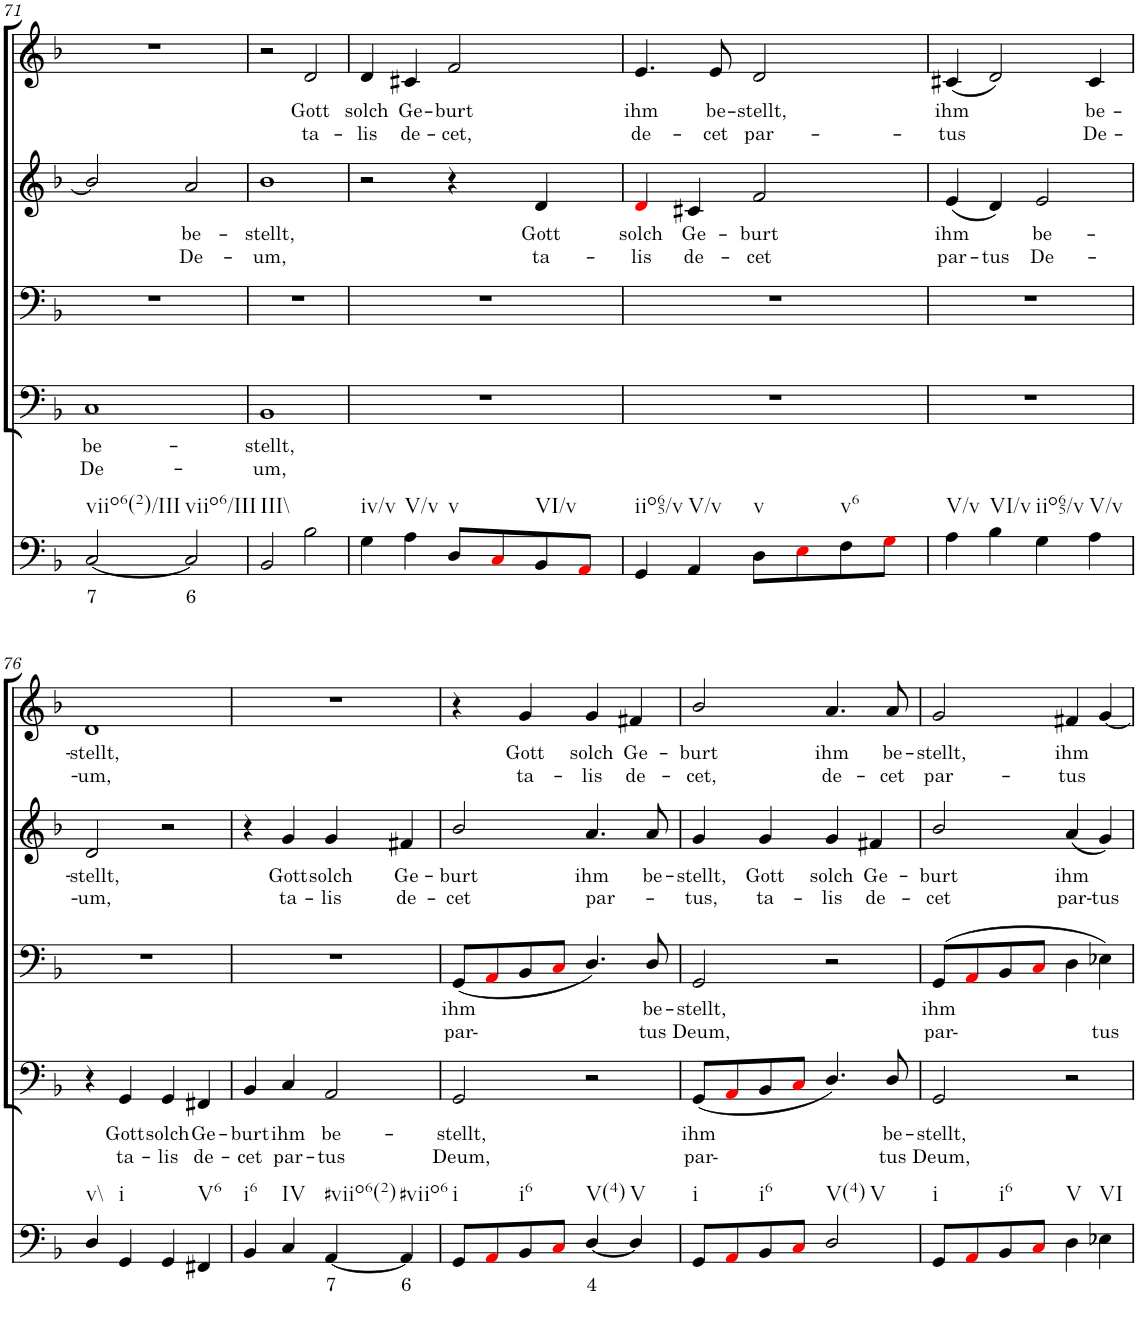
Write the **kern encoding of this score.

**kern	**text	**kern	**text	**text	**kern	**text	**text	**kern	**text	**text	**kern	**text	**text
*part5	*part5	*part4	*part4	*part4	*part3	*part3	*part3	*part2	*part2	*part2	*part1	*part1	*part1
*staff5	*staff5	*staff4	*staff4	*staff4	*staff3	*staff3	*staff3	*staff2	*staff2	*staff2	*staff1	*staff1	*staff1
*I"Continuo	*	*I"Bass II	*	*	*I"Bass I	*	*	*I"Soprano II	*	*	*I"Soprano I	*	*
!!LO:PB:g=z
*clefF4	*	*clefF4	*	*	*clefF4	*	*	*clefG2	*	*	*clefG2	*	*
*k[b-]	*	*k[b-]	*	*	*k[b-]	*	*	*k[b-]	*	*	*k[b-]	*	*
*M4/4	*	*M4/4	*	*	*M4/4	*	*	*M4/4	*	*	*M4/4	*	*
=71	=71	=71	=71	=71	=71	=71	=71	=71	=71	=71	=71	=71	=71
!LO:TX:b:t=viio6(2)/III	!	!	!	!	!	!	!	!	!	!	!	!	!
!	!LO:LY:b	!	!LO:LY:b	!LO:LY:b	!	!	!	!	!	!	!	!	!
[2C/	7	1C	be-	De-	1r	.	.	2b-/]	.	.	1r	.	.
!LO:TX:b:t=viio6/III	!	!	!	!	!	!	!	!	!	!	!	!	!
!	!LO:LY:b	!	!	!	!	!	!	!	!LO:LY:b	!LO:LY:b	!	!	!
2C/]	6	.	.	.	.	.	.	2a/	be-	De-	.	.	.
=72	=72	=72	=72	=72	=72	=72	=72	=72	=72	=72	=72	=72	=72
!LO:TX:b:t=III\\	!	!	!	!	!	!	!	!	!	!	!	!	!
!	!	!	!LO:LY:b	!LO:LY:b	!	!	!	!	!LO:LY:b	!LO:LY:b	!	!	!
2BB-/	.	1BB-	stellt,	um,	1r	.	.	1b-	stellt,	um,	2r	.	.
!	!	!	!	!	!	!	!	!	!	!	!	!LO:LY:b	!LO:LY:b
2B-\	.	.	.	.	.	.	.	.	.	.	2d/	Gott	ta-
=73	=73	=73	=73	=73	=73	=73	=73	=73	=73	=73	=73	=73	=73
!LO:TX:b:t=iv/v	!	!	!	!	!	!	!	!	!	!	!	!	!
!	!	!	!	!	!	!	!	!	!	!	!	!LO:LY:b	!LO:LY:b
4G\	.	1r	.	.	1r	.	.	2r	.	.	4d/	solch	lis
!LO:TX:b:t=V/v	!	!	!	!	!	!	!	!	!	!	!	!	!
!	!	!	!	!	!	!	!	!	!	!	!	!LO:LY:b	!LO:LY:b
4A\	.	.	.	.	.	.	.	.	.	.	4c#X/	Ge-	de-
!LO:TX:b:t=v	!	!	!	!	!	!	!	!	!	!	!	!	!
!	!	!	!	!	!	!	!	!	!	!	!	!LO:LY:b	!LO:LY:b
8D/L	.	.	.	.	.	.	.	4r	.	.	2f/	burt	cet,
8Ci/	.	.	.	.	.	.	.	.	.	.	.	.	.
!LO:TX:b:t=VI/v	!	!	!	!	!	!	!	!	!	!	!	!	!
!	!	!	!	!	!	!	!	!	!LO:LY:b	!LO:LY:b	!	!	!
8BB-/	.	.	.	.	.	.	.	4d/	Gott	ta-	.	.	.
8AAi/J	.	.	.	.	.	.	.	.	.	.	.	.	.
=74	=74	=74	=74	=74	=74	=74	=74	=74	=74	=74	=74	=74	=74
!LO:TX:b:t=iio65/v	!	!	!	!	!	!	!	!	!	!	!	!	!
!	!	!	!	!	!	!	!	!	!LO:LY:b	!LO:LY:b	!	!LO:LY:b	!LO:LY:b
4GG/	.	1r	.	.	1r	.	.	4di/	solch	lis	4.e/	ihm	de-
!LO:TX:b:t=V/v	!	!	!	!	!	!	!	!	!	!	!	!	!
!	!	!	!	!	!	!	!	!	!LO:LY:b	!LO:LY:b	!	!	!
4AA/	.	.	.	.	.	.	.	4c#X/	Ge-	de-	.	.	.
!	!	!	!	!	!	!	!	!	!	!	!	!LO:LY:b	!LO:LY:b
.	.	.	.	.	.	.	.	.	.	.	8e/	be-	cet
!LO:TX:b:t=v	!	!	!	!	!	!	!	!	!	!	!	!	!
!	!	!	!	!	!	!	!	!	!LO:LY:b	!LO:LY:b	!	!LO:LY:b	!LO:LY:b
8D\L	.	.	.	.	.	.	.	2f/	burt	cet	2d/	stellt,	par-
8Ei\	.	.	.	.	.	.	.	.	.	.	.	.	.
!LO:TX:b:t=v6	!	!	!	!	!	!	!	!	!	!	!	!	!
8F\	.	.	.	.	.	.	.	.	.	.	.	.	.
8Gi\J	.	.	.	.	.	.	.	.	.	.	.	.	.
=75	=75	=75	=75	=75	=75	=75	=75	=75	=75	=75	=75	=75	=75
!LO:TX:b:t=V/v	!	!	!	!	!	!	!	!	!	!	!	!	!
!	!	!	!	!	!	!	!	!	!LO:LY:b	!LO:LY:b	!	!LO:LY:b	!LO:LY:b
4A\	.	1r	.	.	1r	.	.	(4e/	ihm	par-	(4c#X/	ihm	tus
!LO:TX:b:t=VI/v	!	!	!	!	!	!	!	!	!	!	!	!	!
!	!	!	!	!	!	!	!	!	!	!LO:LY:b	!	!	!
4B-\	.	.	.	.	.	.	.	4d/)	.	tus	2d/)	.	.
!LO:TX:b:t=iio65/v	!	!	!	!	!	!	!	!	!	!	!	!	!
!	!	!	!	!	!	!	!	!	!LO:LY:b	!LO:LY:b	!	!	!
4G\	.	.	.	.	.	.	.	2e/	be-	De-	.	.	.
!LO:TX:b:t=V/v	!	!	!	!	!	!	!	!	!	!	!	!	!
!	!	!	!	!	!	!	!	!	!	!	!	!LO:LY:b	!LO:LY:b
4A\	.	.	.	.	.	.	.	.	.	.	4c#/	be-	De-
!!LO:LB:g=z
=76	=76	=76	=76	=76	=76	=76	=76	=76	=76	=76	=76	=76	=76
!LO:TX:b:t=v\\	!	!	!	!	!	!	!	!	!	!	!	!	!
!	!	!	!	!	!	!	!	!	!LO:LY:b	!LO:LY:b	!	!LO:LY:b	!LO:LY:b
4D/	.	4r	.	.	1r	.	.	2d/	stellt,	um,	1d	stellt,	um,
!LO:TX:b:t=i	!	!	!	!	!	!	!	!	!	!	!	!	!
!	!	!	!LO:LY:b	!LO:LY:b	!	!	!	!	!	!	!	!	!
4GG/	.	4GG/	Gott	ta-	.	.	.	.	.	.	.	.	.
!	!	!	!LO:LY:b	!LO:LY:b	!	!	!	!	!	!	!	!	!
4GG/	.	4GG/	solch	lis	.	.	.	2r	.	.	.	.	.
!LO:TX:b:t=V6	!	!	!	!	!	!	!	!	!	!	!	!	!
!	!	!	!LO:LY:b	!LO:LY:b	!	!	!	!	!	!	!	!	!
4FF#X/	.	4FF#X/	Ge-	de-	.	.	.	.	.	.	.	.	.
=77	=77	=77	=77	=77	=77	=77	=77	=77	=77	=77	=77	=77	=77
!LO:TX:b:t=i6	!	!	!	!	!	!	!	!	!	!	!	!	!
!	!	!	!LO:LY:b	!LO:LY:b	!	!	!	!	!	!	!	!	!
4BB-/	.	4BB-/	burt	cet	1r	.	.	4r	.	.	1r	.	.
!LO:TX:b:t=IV	!	!	!	!	!	!	!	!	!	!	!	!	!
!	!	!	!LO:LY:b	!LO:LY:b	!	!	!	!	!LO:LY:b	!LO:LY:b	!	!	!
4C/	.	4C/	ihm	par-	.	.	.	4g/	Gott	ta-	.	.	.
!LO:TX:b:t=#viio6(2)	!	!	!	!	!	!	!	!	!	!	!	!	!
!	!LO:LY:b	!	!LO:LY:b	!LO:LY:b	!	!	!	!	!LO:LY:b	!LO:LY:b	!	!	!
[4AA/	7	2AA/	be-	tus	.	.	.	4g/	solch	lis	.	.	.
!LO:TX:b:t=#viio6	!	!	!	!	!	!	!	!	!	!	!	!	!
!	!LO:LY:b	!	!	!	!	!	!	!	!LO:LY:b	!LO:LY:b	!	!	!
4AA/]	6	.	.	.	.	.	.	4f#X/	Ge-	de-	.	.	.
=78	=78	=78	=78	=78	=78	=78	=78	=78	=78	=78	=78	=78	=78
!LO:TX:b:t=i	!	!	!	!	!	!	!	!	!	!	!	!	!
!	!	!	!LO:LY:b	!LO:LY:b	!	!LO:LY:b	!LO:LY:b	!	!LO:LY:b	!LO:LY:b	!	!	!
8GG/L	.	2GG/	stellt,	Deum,	(8GG/L	ihm	par-	2b-/	burt	cet	4r	.	.
8AAi/	.	.	.	.	8AAi/	.	.	.	.	.	.	.	.
!LO:TX:b:t=i6	!	!	!	!	!	!	!	!	!	!	!	!	!
!	!	!	!	!	!	!	!	!	!	!	!	!LO:LY:b	!LO:LY:b
8BB-/	.	.	.	.	8BB-/	.	.	.	.	.	4g/	Gott	ta-
8Ci/J	.	.	.	.	8Ci/J	.	.	.	.	.	.	.	.
!LO:TX:b:t=V(4)	!	!	!	!	!	!	!	!	!	!	!	!	!
!	!LO:LY:b	!	!	!	!	!	!	!	!LO:LY:b	!LO:LY:b	!	!LO:LY:b	!LO:LY:b
[4D/	4	2r	.	.	4.D/)	.	.	4.a/	ihm	par-	4g/	solch	lis
!LO:TX:b:t=V	!	!	!	!	!	!	!	!	!	!	!	!	!
!	!	!	!	!	!	!	!	!	!	!	!	!LO:LY:b	!LO:LY:b
4D/]	.	.	.	.	.	.	.	.	.	.	4f#X/	Ge-	de-
!	!	!	!	!	!	!LO:LY:b	!LO:LY:b	!	!LO:LY:b	!	!	!	!
.	.	.	.	.	8D/	be-	tus	8a/	be-	.	.	.	.
=79	=79	=79	=79	=79	=79	=79	=79	=79	=79	=79	=79	=79	=79
!LO:TX:b:t=i	!	!	!	!	!	!	!	!	!	!	!	!	!
!	!	!	!LO:LY:b	!LO:LY:b	!	!LO:LY:b	!LO:LY:b	!	!LO:LY:b	!LO:LY:b	!	!LO:LY:b	!LO:LY:b
8GG/L	.	(8GG/L	ihm	par-	2GG/	stellt,	Deum,	4g/	stellt,	tus,	2b-/	burt	cet,
8AAi/	.	8AAi/	.	.	.	.	.	.	.	.	.	.	.
!LO:TX:b:t=i6	!	!	!	!	!	!	!	!	!	!	!	!	!
!	!	!	!	!	!	!	!	!	!LO:LY:b	!LO:LY:b	!	!	!
8BB-/	.	8BB-/	.	.	.	.	.	4g/	Gott	ta-	.	.	.
8Ci/J	.	8Ci/J	.	.	.	.	.	.	.	.	.	.	.
!LO:TX:b:t=V(4)	!	!	!	!	!	!	!	!	!	!	!	!	!
!LO:TX:b:t=V	!	!	!	!	!	!	!	!	!	!	!	!	!
!	!	!	!	!	!	!	!	!	!LO:LY:b	!LO:LY:b	!	!LO:LY:b	!LO:LY:b
2D/	.	4.D/)	.	.	2r	.	.	4g/	solch	lis	4.a/	ihm	de-
!	!	!	!	!	!	!	!	!	!LO:LY:b	!LO:LY:b	!	!	!
.	.	.	.	.	.	.	.	4f#X/	Ge-	de-	.	.	.
!	!	!	!LO:LY:b	!LO:LY:b	!	!	!	!	!	!	!	!LO:LY:b	!LO:LY:b
.	.	8D/	be-	tus	.	.	.	.	.	.	8a/	be-	cet
=80	=80	=80	=80	=80	=80	=80	=80	=80	=80	=80	=80	=80	=80
!LO:TX:b:t=i	!	!	!	!	!	!	!	!	!	!	!	!	!
!	!	!	!LO:LY:b	!LO:LY:b	!	!LO:LY:b	!LO:LY:b	!	!LO:LY:b	!LO:LY:b	!	!LO:LY:b	!LO:LY:b
8GG/L	.	2GG/	stellt,	Deum,	(8GG/L	ihm	par-	2b-/	burt	cet	2g/	stellt,	par-
8AAi/	.	.	.	.	8AAi/	.	.	.	.	.	.	.	.
!LO:TX:b:t=i6	!	!	!	!	!	!	!	!	!	!	!	!	!
8BB-/	.	.	.	.	8BB-/	.	.	.	.	.	.	.	.
8Ci/J	.	.	.	.	8Ci/J	.	.	.	.	.	.	.	.
!LO:TX:b:t=V	!	!	!	!	!	!	!	!	!	!	!	!	!
!	!	!	!	!	!	!	!	!	!LO:LY:b	!LO:LY:b	!	!LO:LY:b	!LO:LY:b
4D\	.	2r	.	.	4D\	.	.	(4a/	ihm	par-	4f#X/	ihm	tus
!LO:TX:b:t=VI	!	!	!	!	!	!	!	!	!	!	!	!	!
!	!	!	!	!	!	!	!LO:LY:b	!	!	!LO:LY:b	!	!	!
4E-X\	.	.	.	.	4E-X\)	.	tus	4g/)	.	tus	[4g/	.	.
=	=	=	=	=	=	=	=	=	=	=	=	=	=
*-	*-	*-	*-	*-	*-	*-	*-	*-	*-	*-	*-	*-	*-
